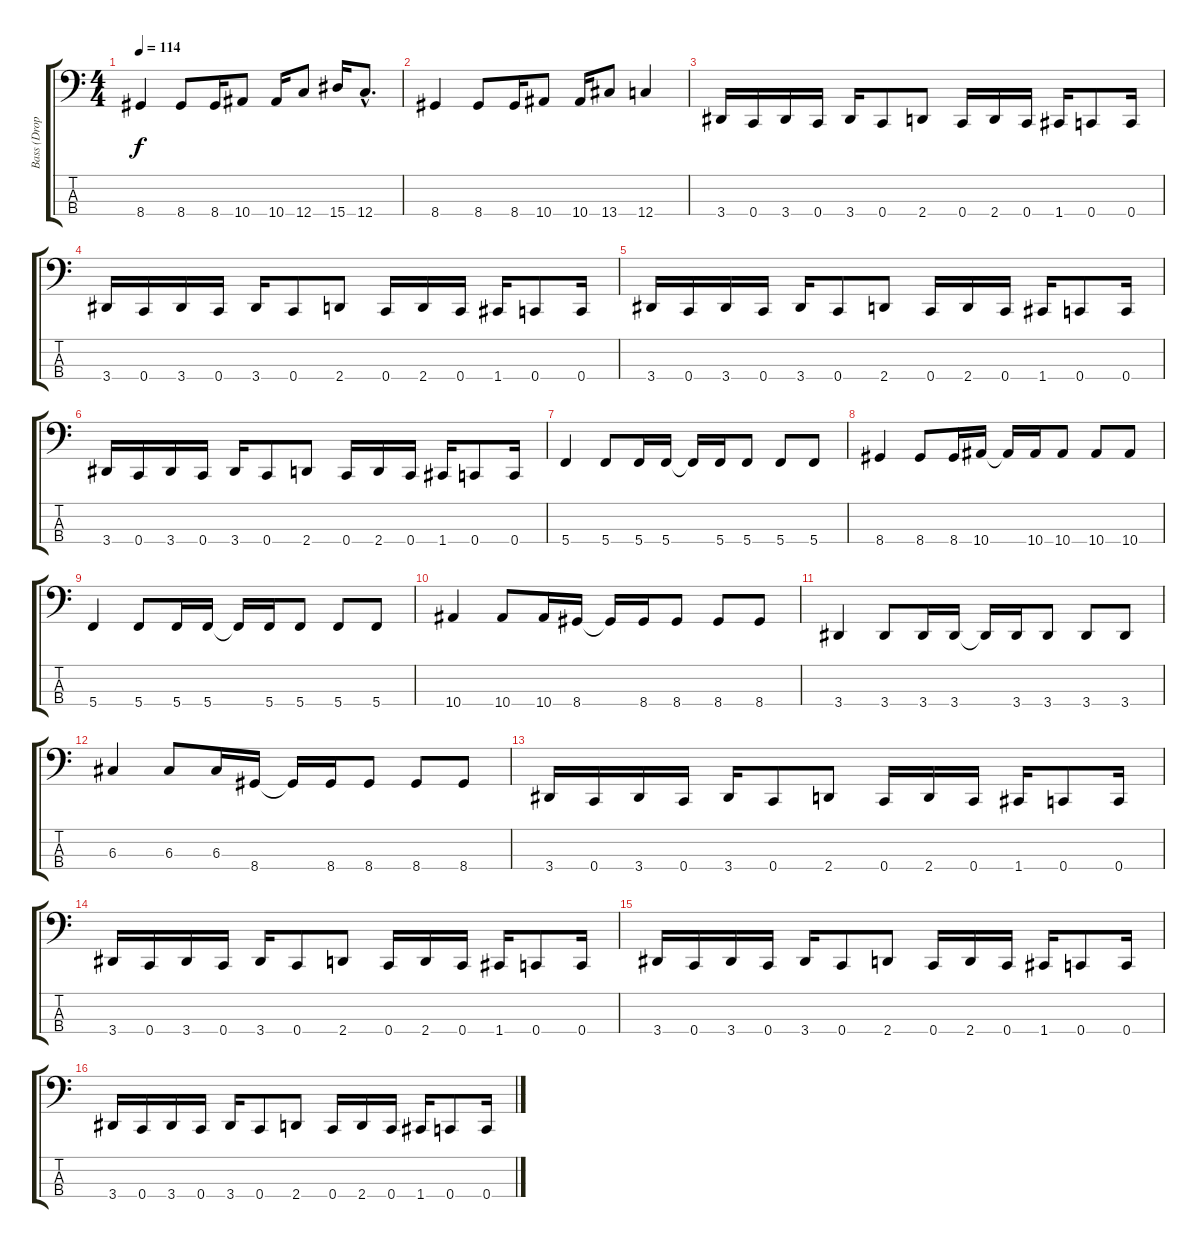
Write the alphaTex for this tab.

\track ("Bass (Drop C)" "Bass (Drop") {instrument electricbasspick}
\staff {score tabs}
\tuning (F2 C2 G1 C1) {hide}
\ts (4 4)
\tempo 114
\clef f4
\ks c
8.4.4{dy f} 8.4.8 8.4.16 10.4.8 10.4.16 12.4.8 15.4.16 12.4{hac}.8{d} |
8.4.4 8.4.8 8.4.16 10.4.8 10.4.16 13.4.8 12.4.4 |
3.4.16 0.4.16 3.4.16 0.4.16 3.4.16 0.4.8 2.4.8 0.4.16 2.4.16 0.4.16 1.4.16 0.4.8 0.4.16 |
3.4.16 0.4.16 3.4.16 0.4.16 3.4.16 0.4.8 2.4.8 0.4.16 2.4.16 0.4.16 1.4.16 0.4.8 0.4.16 |
3.4.16 0.4.16 3.4.16 0.4.16 3.4.16 0.4.8 2.4.8 0.4.16 2.4.16 0.4.16 1.4.16 0.4.8 0.4.16 |
3.4.16 0.4.16 3.4.16 0.4.16 3.4.16 0.4.8 2.4.8 0.4.16 2.4.16 0.4.16 1.4.16 0.4.8 0.4.16 |
5.4.4 5.4.8 5.4.16 5.4.16 5.4{t}.16 5.4.16 5.4.8 5.4.8 5.4.8 |
8.4.4 8.4.8 8.4.16 10.4.16 10.4{t}.16 10.4.16 10.4.8 10.4.8 10.4.8 |
5.4.4 5.4.8 5.4.16 5.4.16 5.4{t}.16 5.4.16 5.4.8 5.4.8 5.4.8 |
10.4.4 10.4.8 10.4.16 8.4.16 8.4{t}.16 8.4.16 8.4.8 8.4.8 8.4.8 |
3.4.4 3.4.8 3.4.16 3.4.16 3.4{t}.16 3.4.16 3.4.8 3.4.8 3.4.8 |
6.3.4 6.3.8 6.3.16 8.4.16 8.4{t}.16 8.4.16 8.4.8 8.4.8 8.4.8 |
3.4.16 0.4.16 3.4.16 0.4.16 3.4.16 0.4.8 2.4.8 0.4.16 2.4.16 0.4.16 1.4.16 0.4.8 0.4.16 |
3.4.16 0.4.16 3.4.16 0.4.16 3.4.16 0.4.8 2.4.8 0.4.16 2.4.16 0.4.16 1.4.16 0.4.8 0.4.16 |
3.4.16 0.4.16 3.4.16 0.4.16 3.4.16 0.4.8 2.4.8 0.4.16 2.4.16 0.4.16 1.4.16 0.4.8 0.4.16 |
3.4.16 0.4.16 3.4.16 0.4.16 3.4.16 0.4.8 2.4.8 0.4.16 2.4.16 0.4.16 1.4.16 0.4.8 0.4.16
